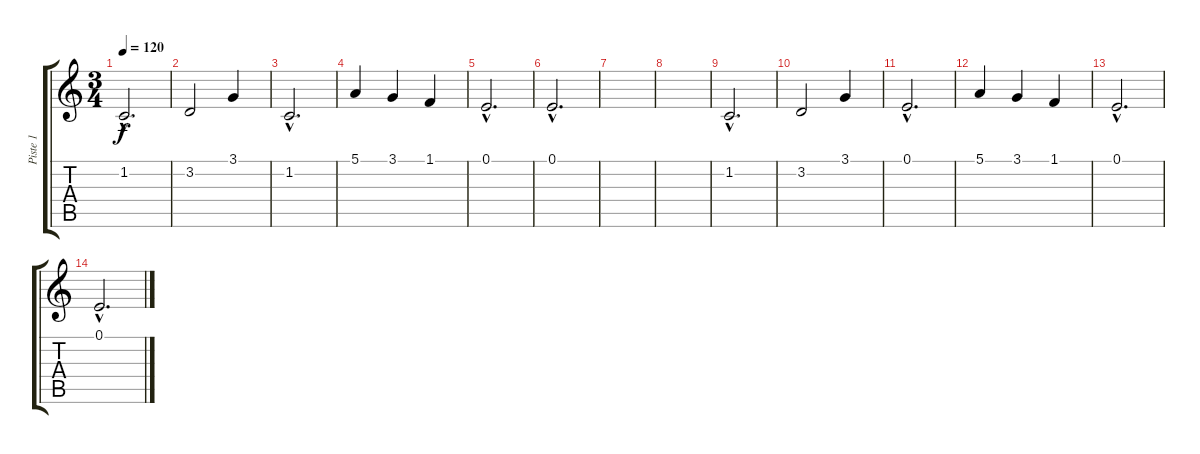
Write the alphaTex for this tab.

\track ("Piste 1" "Piste 1") {instrument acousticgrandpiano}
\staff {score tabs}
\tuning (E4 B3 G3 D3 A2 E2) {hide}
\ts (3 4)
\tempo 120
\clef g2
\ks c
1.2{hac}.2{d dy f} |
3.2.2 3.1.4 |
1.2{hac}.2{d} |
5.1.4 3.1.4 1.1.4 |
0.1{hac}.2{d} |
0.1{hac}.2{d} |
|
|
1.2{hac}.2{d} |
3.2.2 3.1.4 |
0.1{hac}.2{d} |
5.1.4 3.1.4 1.1.4 |
0.1{hac}.2{d} |
0.1{hac}.2{d}
